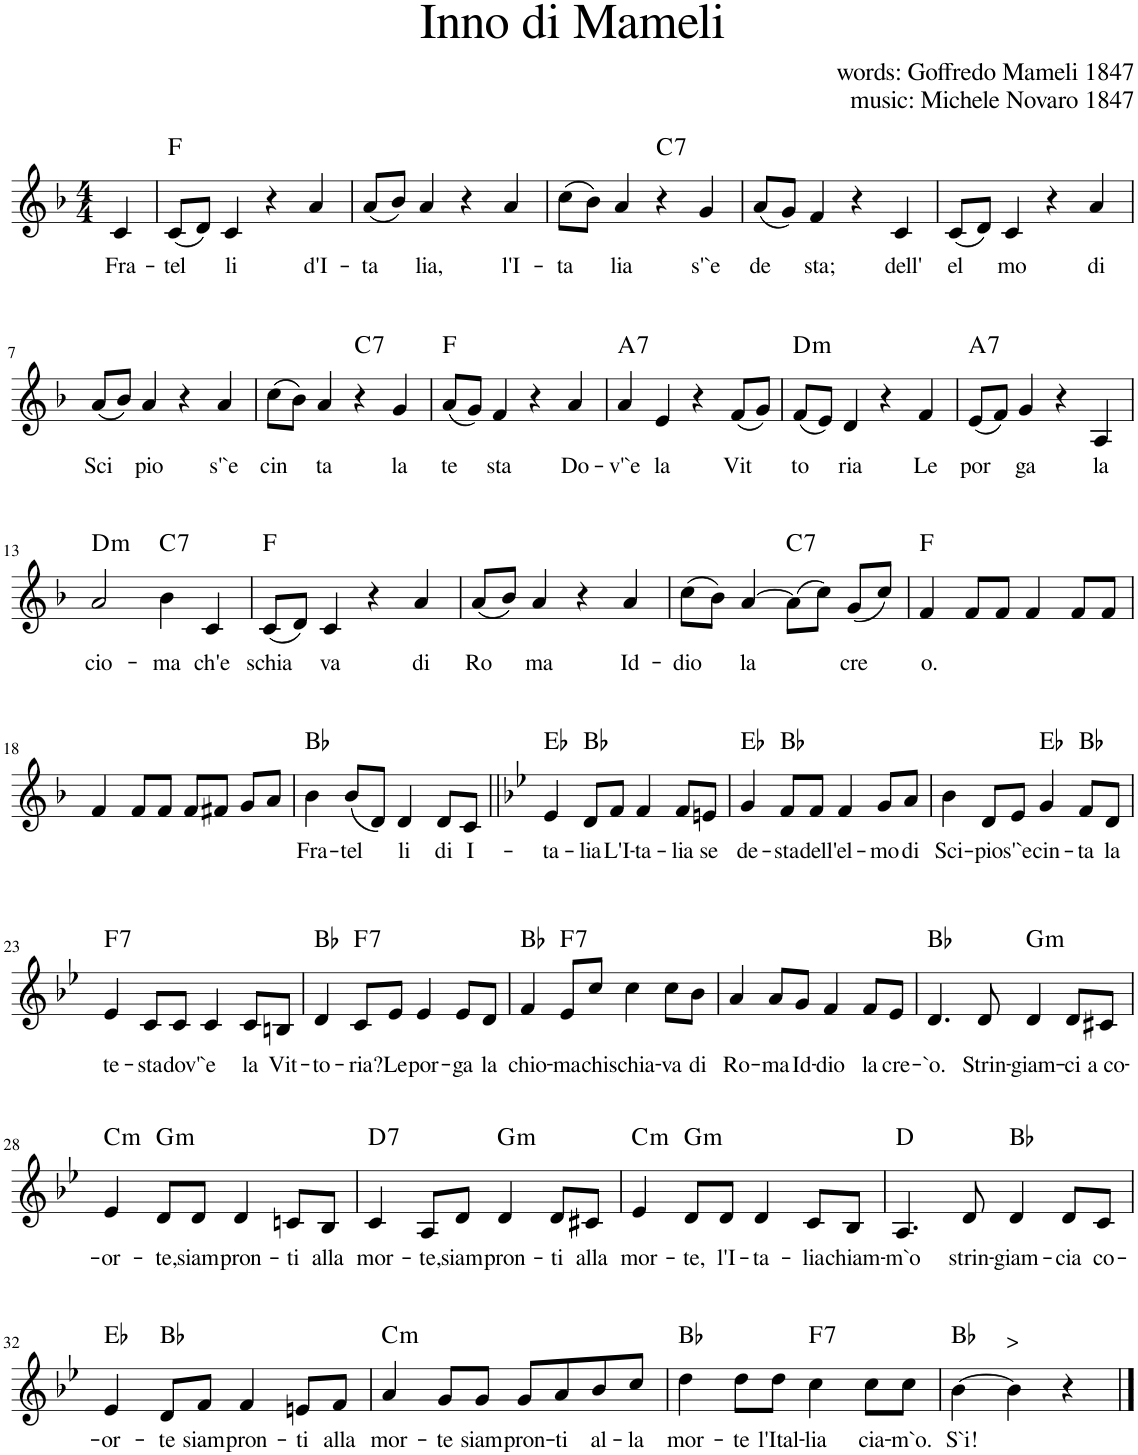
**kern	**text	**harte
*part1	*part1	*part1
*staff1	*staff1	*
*I"Piano	*	*
*I'Pno	*	*
*clefG2	*	*
*k[b-]	*	*
*F:	*	*
*M4/4	*	*
=1	=1	=1
!	!LO:LY:b	!
4c/	Fra-	.
=2	=2	=2
!	!LO:LY:b	!
(8c/L	-tel	F:maj
8d/J)	.	.
!	!LO:LY:b	!
4c/	li	.
4r	.	.
!	!LO:LY:b	!
4a/	d'I-	.
=3	=3	=3
!	!LO:LY:b	!
(8a/L	-ta	.
8b-/J)	.	.
!	!LO:LY:b	!
4a/	lia,	.
4r	.	.
!	!LO:LY:b	!
4a/	l'I-	.
=4	=4	=4
!	!LO:LY:b	!
(8cc\L	-ta	.
8b-\J)	.	.
!	!LO:LY:b	!
4a/	lia	.
!	!	!LO:H:kt=7
4r	.	C:7
!	!LO:LY:b	!
4g/	s'`e	.
=5	=5	=5
!	!LO:LY:b	!
(8a/L	de	.
8g/J)	.	.
!	!LO:LY:b	!
4f/	sta;	.
4r	.	.
!	!LO:LY:b	!
4c/	dell'	.
=6	=6	=6
!	!LO:LY:b	!
(8c/L	el	.
8d/J)	.	.
!	!LO:LY:b	!
4c/	mo	.
4r	.	.
!	!LO:LY:b	!
4a/	di	.
!!LO:LB:g=z
=7	=7	=7
!	!LO:LY:b	!
(8a/L	Sci	.
8b-/J)	.	.
!	!LO:LY:b	!
4a/	pio	.
4r	.	.
!	!LO:LY:b	!
4a/	s'`e	.
=8	=8	=8
!	!LO:LY:b	!
(8cc\L	cin	.
8b-\J)	.	.
!	!LO:LY:b	!
4a/	ta	.
!	!	!LO:H:kt=7
4r	.	C:7
!	!LO:LY:b	!
4g/	la	.
=9	=9	=9
!	!LO:LY:b	!
(8a/L	te	F:maj
8g/J)	.	.
!	!LO:LY:b	!
4f/	sta	.
4r	.	.
!	!LO:LY:b	!
4a/	Do-	.
=10	=10	=10
!	!LO:LY:b	!LO:H:kt=7
4a/	-v'`e	A:7
!	!LO:LY:b	!
4e/	la	.
4r	.	.
!	!LO:LY:b	!
(8f/L	Vit	.
8g/J)	.	.
=11	=11	=11
!	!LO:LY:b	!LO:H:kt=m
(8f/L	to	D:min
8e/J)	.	.
!	!LO:LY:b	!
4d/	ria	.
4r	.	.
!	!LO:LY:b	!
4f/	Le	.
=12	=12	=12
!	!LO:LY:b	!LO:H:kt=7
(8e/L	por	A:7
8f/J)	.	.
!	!LO:LY:b	!
4g/	ga	.
4r	.	.
!	!LO:LY:b	!
4A/	la	.
!!LO:LB:g=z
=13	=13	=13
!	!LO:LY:b	!LO:H:kt=m
2a/	cio-	D:min
!	!LO:LY:b	!LO:H:kt=7
4b-\	-ma	C:7
!	!LO:LY:b	!
4c/	ch'e	.
=14	=14	=14
!	!LO:LY:b	!
(8c/L	schia	F:maj
8d/J)	.	.
!	!LO:LY:b	!
4c/	va	.
4r	.	.
!	!LO:LY:b	!
4a/	di	.
=15	=15	=15
!	!LO:LY:b	!
(8a/L	Ro	.
8b-/J)	.	.
!	!LO:LY:b	!
4a/	ma	.
4r	.	.
!	!LO:LY:b	!
4a/	Id-	.
=16	=16	=16
!	!LO:LY:b	!
(8cc\L	-dio	.
8b-\J)	.	.
!	!LO:LY:b	!
[4a/	la	.
!	!	!LO:H:kt=7
(8a\L]	.	C:7
8cc\J)	.	.
!	!LO:LY:b	!
(8g/L	cre	.
8cc/J)	.	.
=17	=17	=17
!	!LO:LY:b	!
4f/	o.	F:maj
8f/L	.	.
8f/J	.	.
4f/	.	.
8f/L	.	.
8f/J	.	.
!!LO:LB:g=z
=18	=18	=18
4f/	.	.
8f/L	.	.
8f/J	.	.
8f/L	.	.
8f#X/J	.	.
8g/L	.	.
8a/J	.	.
=19	=19	=19
!	!LO:LY:b	!
4b-\	Fra-	Bb:maj
!	!LO:LY:b	!
(8b-/L	-tel	.
8d/J)	.	.
!	!LO:LY:b	!
4d/	li	.
!	!LO:LY:b	!
8d/L	di	.
!	!LO:LY:b	!
8c/J	I-	.
=20||	=20||	=20||
*k[b-e-]	*	*
*B-:	*	*
!	!LO:LY:b	!
4e-/	-ta-	Eb:maj
!	!LO:LY:b	!
8d/L	-lia	Bb:maj
!	!LO:LY:b	!
8f/J	L'I-	.
!	!LO:LY:b	!
4f/	-ta-	.
!	!LO:LY:b	!
8f/L	-lia	.
!	!LO:LY:b	!
8en/J	se	.
=21	=21	=21
!	!LO:LY:b	!
4g/	de-	Eb:maj
!	!LO:LY:b	!
8f/L	-sta	Bb:maj
!	!LO:LY:b	!
8f/J	dell'	.
!	!LO:LY:b	!
4f/	el-	.
!	!LO:LY:b	!
8g/L	-mo	.
!	!LO:LY:b	!
8a/J	di	.
=22	=22	=22
!	!LO:LY:b	!
4b-\	Sci-	.
!	!LO:LY:b	!
8d/L	-pio	.
!	!LO:LY:b	!
8e-/J	s'`e	.
!	!LO:LY:b	!
4g/	cin-	Eb:maj
!	!LO:LY:b	!
8f/L	-ta	Bb:maj
!	!LO:LY:b	!
8d/J	la	.
!!LO:LB:g=z
=23	=23	=23
!	!LO:LY:b	!LO:H:kt=7
4e-/	te-	F:7
!	!LO:LY:b	!
8c/L	-sta	.
!	!LO:LY:b	!
8c/J	dov'	.
!	!LO:LY:b	!
4c/	`e	.
!	!LO:LY:b	!
8c/L	la	.
!	!LO:LY:b	!
8Bn/J	Vit-	.
=24	=24	=24
!	!LO:LY:b	!
4d/	-to-	Bb:maj
!	!LO:LY:b	!LO:H:kt=7
8c/L	-ria?	F:7
!	!LO:LY:b	!
8e-/J	Le	.
!	!LO:LY:b	!
4e-/	por-	.
!	!LO:LY:b	!
8e-/L	-ga	.
!	!LO:LY:b	!
8d/J	la	.
=25	=25	=25
!	!LO:LY:b	!
4f/	chio-	Bb:maj
!	!LO:LY:b	!LO:H:kt=7
8e-/L	-ma	F:7
!	!LO:LY:b	!
8cc/J	chi	.
!	!LO:LY:b	!
4cc\	schia-	.
!	!LO:LY:b	!
8cc\L	-va	.
!	!LO:LY:b	!
8b-\J	di	.
=26	=26	=26
!	!LO:LY:b	!
4a/	Ro-	.
!	!LO:LY:b	!
8a/L	-ma	.
!	!LO:LY:b	!
8g/J	Id-	.
!	!LO:LY:b	!
4f/	-dio	.
!	!LO:LY:b	!
8f/L	la	.
!	!LO:LY:b	!
8e-/J	cre-	.
=27	=27	=27
!	!LO:LY:b	!
4.d/	-`o.	Bb:maj
!	!LO:LY:b	!
8d/	Strin-	.
!	!LO:LY:b	!LO:H:kt=m
4d/	-giam-	G:min
!	!LO:LY:b	!
8d/L	-ci	.
!	!LO:LY:b	!
8c#X/J	a co-	.
!!LO:LB:g=z
=28	=28	=28
!	!LO:LY:b	!LO:H:kt=m
4e-/	-or-	C:min
!	!LO:LY:b	!LO:H:kt=m
8d/L	-te,	G:min
!	!LO:LY:b	!
8d/J	siam	.
!	!LO:LY:b	!
4d/	pron-	.
!	!LO:LY:b	!
8cn/L	-ti	.
!	!LO:LY:b	!
8B-/J	alla	.
=29	=29	=29
!	!LO:LY:b	!LO:H:kt=7
4c/	mor-	D:7
!	!LO:LY:b	!
8A/L	-te,	.
!	!LO:LY:b	!
8d/J	siam	.
!	!LO:LY:b	!LO:H:kt=m
4d/	pron-	G:min
!	!LO:LY:b	!
8d/L	-ti	.
!	!LO:LY:b	!
8c#X/J	alla	.
=30	=30	=30
!	!LO:LY:b	!LO:H:kt=m
4e-/	mor-	C:min
!	!LO:LY:b	!LO:H:kt=m
8d/L	-te,	G:min
!	!LO:LY:b	!
8d/J	l'I-	.
!	!LO:LY:b	!
4d/	-ta-	.
!	!LO:LY:b	!
8c/L	-lia	.
!	!LO:LY:b	!
8B-/J	chiam-	.
=31	=31	=31
!	!LO:LY:b	!
4.A/	-m`o	D:maj
!	!LO:LY:b	!
8d/	strin-	.
!	!LO:LY:b	!
4d/	-giam-	Bb:maj
!	!LO:LY:b	!
8d/L	-cia	.
!	!LO:LY:b	!
8c/J	co-	.
!!LO:LB:g=z
=32	=32	=32
!	!LO:LY:b	!
4e-/	-or-	Eb:maj
!	!LO:LY:b	!
8d/L	-te	Bb:maj
!	!LO:LY:b	!
8f/J	siam	.
!	!LO:LY:b	!
4f/	pron-	.
!	!LO:LY:b	!
8en/L	-ti	.
!	!LO:LY:b	!
8f/J	alla	.
=33	=33	=33
!	!LO:LY:b	!LO:H:kt=m
4a/	mor-	C:min
!	!LO:LY:b	!
8g/L	-te	.
!	!LO:LY:b	!
8g/J	siam	.
!	!LO:LY:b	!
8g/L	pron-	.
!	!LO:LY:b	!
8a/	-ti	.
!	!LO:LY:b	!
8b-/	al-	.
!	!LO:LY:b	!
8cc/J	-la	.
=34	=34	=34
!	!LO:LY:b	!
4dd\	mor-	Bb:maj
!	!LO:LY:b	!
8dd\L	-te	.
!	!LO:LY:b	!
8dd\J	l'Ital-	.
!	!LO:LY:b	!LO:H:kt=7
4cc\	-lia	F:7
!	!LO:LY:b	!
8cc\L	cia-	.
!	!LO:LY:b	!
8cc\J	-m`o.	.
=35	=35	=35
!	!LO:LY:b	!
[4b-\	S`i!	Bb:maj
!LO:TX:a:t=>	!	!
4b-\]	.	.
4r	.	.
==	==	==
*-	*-	*-
